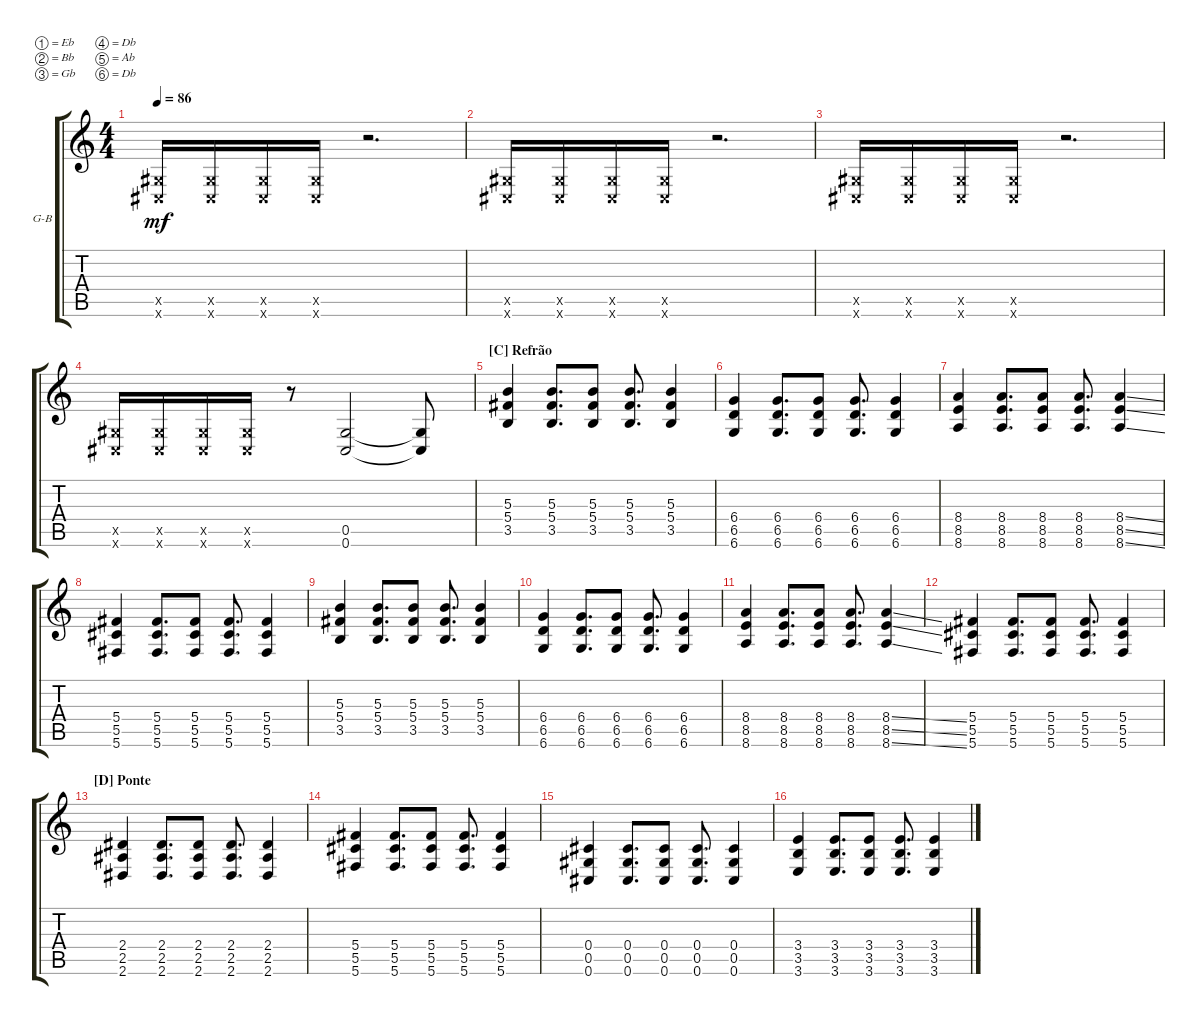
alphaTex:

\defaultSystemsLayout 4
\bracketExtendMode groupsimilarinstruments
\firstSystemTrackNameOrientation horizontal
\otherSystemsTrackNameOrientation horizontal
\track ("Guitar Base" "G-B") {instrument acousticguitarsteel}
\staff {score tabs}
\tuning (Eb4 Bb3 Gb3 Db3 Ab2 Db2)
\ts (4 4)
\tempo 86
\clef g2
\scale
1.03909
\ks c
(0.6{x} 0.5{x}).16{dy mf} (0.6{x} 0.5{x}).16 (0.6{x} 0.5{x}).16 (0.6{x} 0.5{x}).16 r.2{d} |
\scale
0.960908 (0.6{x} 0.5{x}).16 (0.6{x} 0.5{x}).16 (0.6{x} 0.5{x}).16 (0.6{x} 0.5{x}).16 r.2{d} |
\scale
1.03909 (0.6{x} 0.5{x}).16 (0.6{x} 0.5{x}).16 (0.6{x} 0.5{x}).16 (0.6{x} 0.5{x}).16 r.2{d} |
\scale
0.960908 (0.6{x} 0.5{x}).16 (0.6{x} 0.5{x}).16 (0.6{x} 0.5{x}).16 (0.6{x} 0.5{x}).16 r.8 (0.6 0.5).2 (0.5{t} 0.6{t}).8 |
\section ("C" "Refrão")
\scale
1.03909 (3.5 5.4 5.3).4 (3.5 5.4 5.3).8{d} (3.5 5.4 5.3).8 (3.5 5.4 5.3).8{d} (3.5 5.4 5.3).4 |
\scale
0.960908 (6.6 6.5 6.4).4 (6.6 6.5 6.4).8{d} (6.6 6.5 6.4).8 (6.6 6.5 6.4).8{d} (6.6 6.5 6.4).4 |
\scale
1.03909 (8.6 8.5 8.4).4 (8.6 8.5 8.4).8{d} (8.6 8.5 8.4).8 (8.6 8.5 8.4).8{d} (8.6{ss} 8.5{ss} 8.4{ss}).4 |
\scale
0.960908 (5.6 5.5 5.4).4 (5.6 5.5 5.4).8{d} (5.6 5.5 5.4).8 (5.6 5.5 5.4).8{d} (5.6 5.5 5.4).4 |
\scale
1.03909 (3.5 5.4 5.3).4 (3.5 5.4 5.3).8{d} (3.5 5.4 5.3).8 (3.5 5.4 5.3).8{d} (3.5 5.4 5.3).4 |
\scale
0.960908 (6.6 6.5 6.4).4 (6.6 6.5 6.4).8{d} (6.6 6.5 6.4).8 (6.6 6.5 6.4).8{d} (6.6 6.5 6.4).4 |
\scale
1.03909 (8.6 8.5 8.4).4 (8.6 8.5 8.4).8{d} (8.6 8.5 8.4).8 (8.6 8.5 8.4).8{d} (8.6{ss} 8.5{ss} 8.4{ss}).4 |
\scale
0.960908 (5.6 5.5 5.4).4 (5.6 5.5 5.4).8{d} (5.6 5.5 5.4).8 (5.6 5.5 5.4).8{d} (5.6 5.5 5.4).4 |
\section ("D" "Ponte")
\scale
1.03909 (2.6 2.5 2.4).4 (2.6 2.5 2.4).8{d} (2.6 2.5 2.4).8 (2.6 2.5 2.4).8{d} (2.6 2.5 2.4).4 |
\scale
0.960908 (5.6 5.5 5.4).4 (5.6 5.5 5.4).8{d} (5.6 5.5 5.4).8 (5.6 5.5 5.4).8{d} (5.6 5.5 5.4).4 |
\scale
1.03909 (0.6 0.5 0.4).4 (0.6 0.5 0.4).8{d} (0.6 0.5 0.4).8 (0.6 0.5 0.4).8{d} (0.6 0.5 0.4).4 |
\scale
0.960908 (3.6 3.5 3.4).4 (3.6 3.5 3.4).8{d} (3.6 3.5 3.4).8 (3.6 3.5 3.4).8{d} (3.6 3.5 3.4).4
